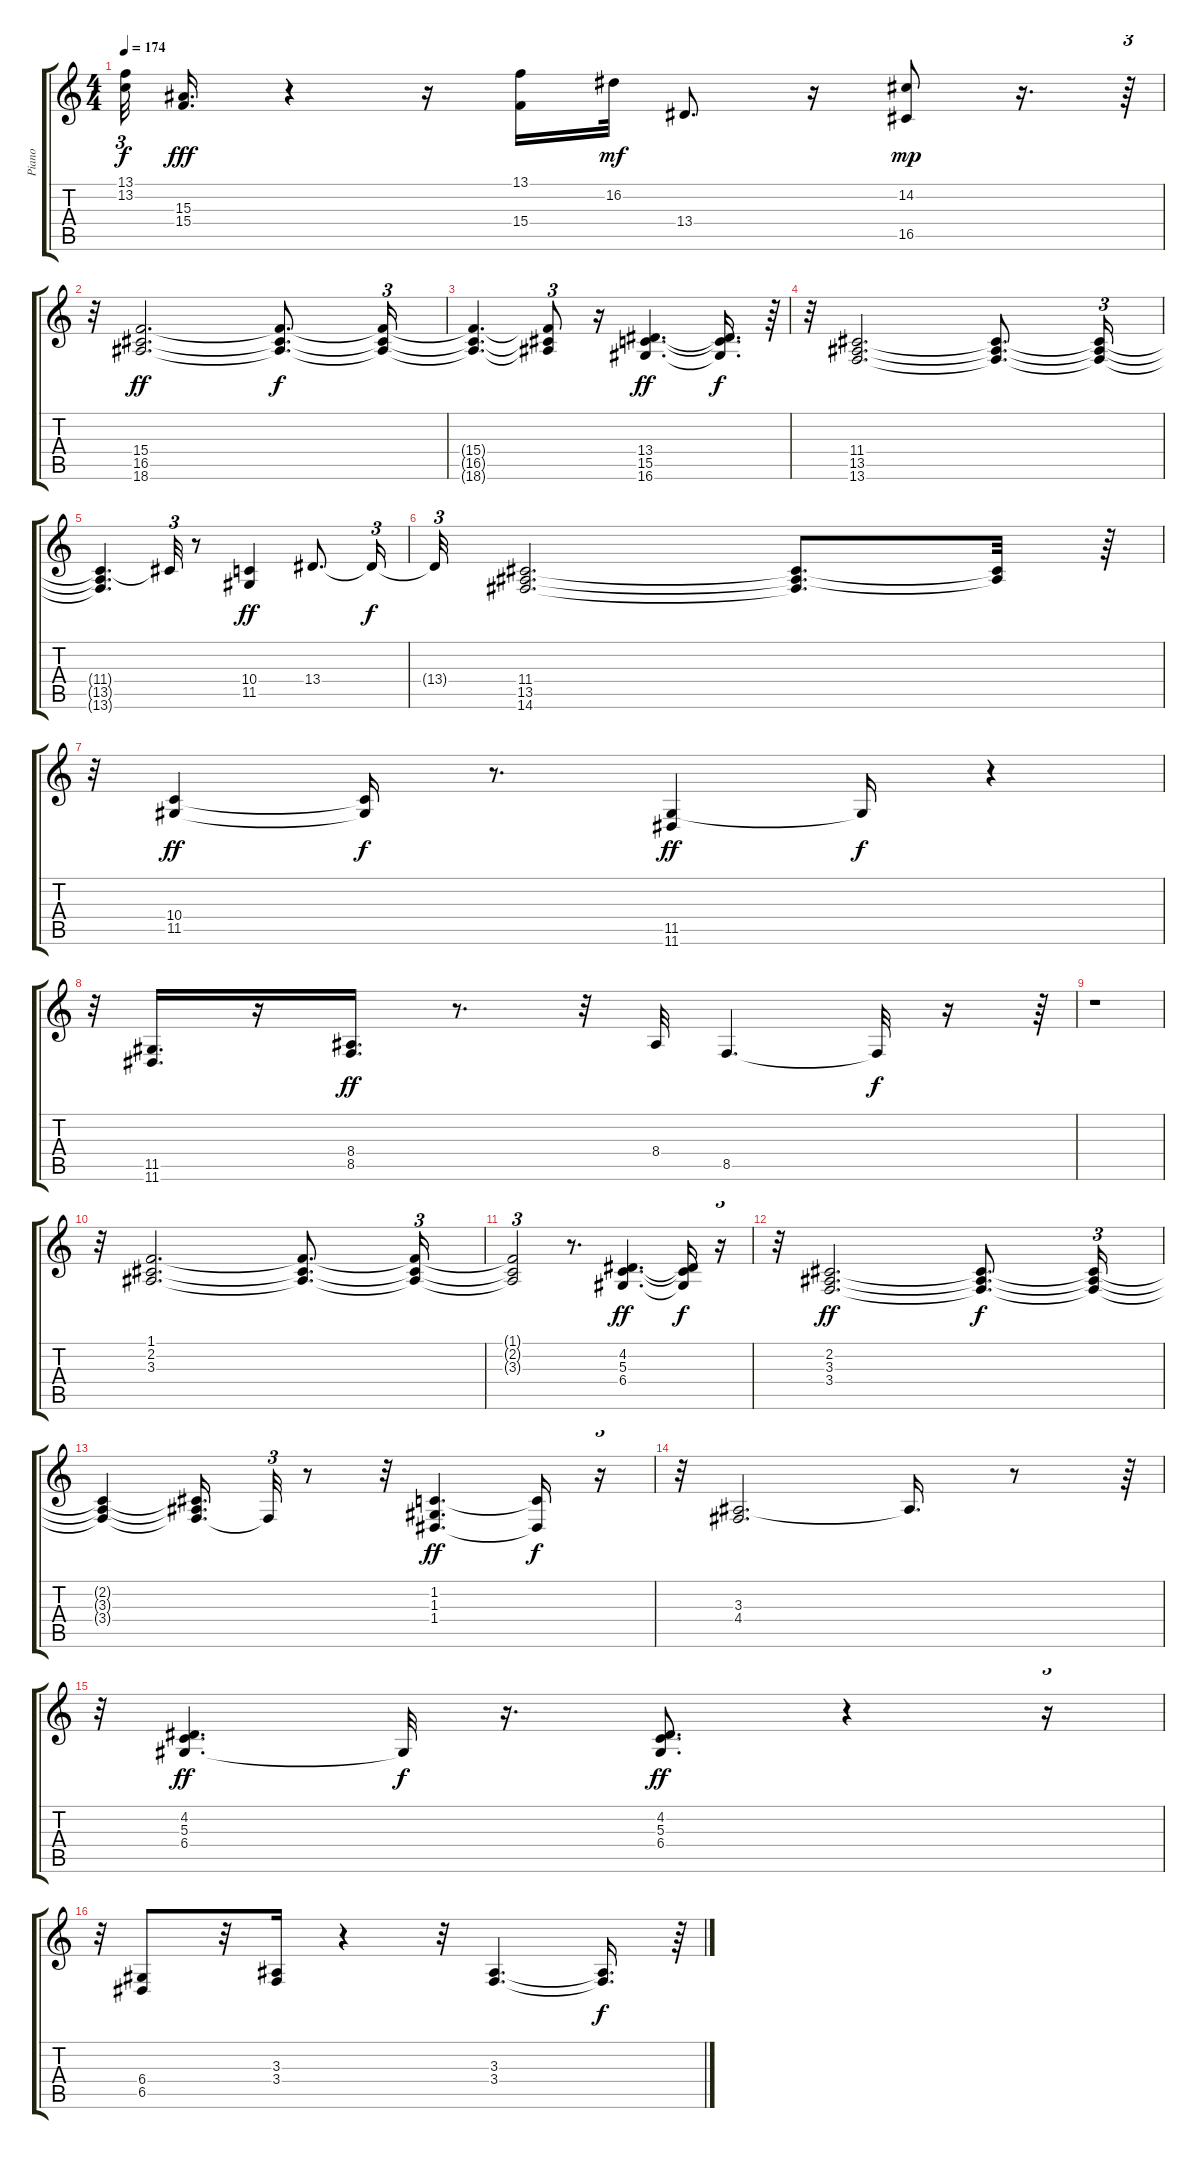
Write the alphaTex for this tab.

\track ("Piano" "Piano") {instrument electricpiano2}
\staff {score tabs}
\tuning (E4 B3 G3 D3 A2 E2) {hide}
\ts (4 4)
\tempo 174
\clef g2
\ks c
(13.1{t} 13.2{t}).32{tu (3 2) dy f} (15.3 15.4).16{d dy fff} r.4 r.16 (13.1 15.4).16 16.2.32{dy mf} 13.4.8{d} r.16 (14.2 16.5).8{dy mp} r.16{d} r.64{tu (3 2)} |
r.32{tu (3 2)} (15.4 16.5 18.6).2{d dy ff} (15.4{t} 16.5{t} 18.6{t}).8{d dy f} (15.4{t} 16.5{t} 18.6{t}).16{tu (3 2)} |
(15.4{t} 16.5{t} 18.6{t}).4{d} (15.4{t} 16.5{t} 18.6{t}).8{tu (3 2)} r.16 (13.4 15.5 16.6).4{d dy ff} (13.4{t} 15.5{t} 16.6{t}).16{d dy f} r.64{tu (3 2)} |
r.32{tu (3 2)} (11.4 13.5 13.6).2{d} (11.4{t} 13.5{t} 13.6{t}).8{d} (11.4{t} 13.5{t} 13.6{t}).16{tu (3 2)} |
(11.4{t} 13.5{t} 13.6{t}).4{d} 11.4{t}.32{tu (3 2)} r.8 (10.4 11.5).4{dy ff} 13.4.8{d} 13.4{t}.16{tu (3 2) dy f} |
13.4{t}.32{tu (3 2)} (11.4 13.5 14.6).2{d} (11.4{t} 13.5{t} 14.6{t}).8{d} (11.4{t} 13.5{t}).32 r.64{tu (3 2)} |
r.32{tu (3 2)} (10.4 11.5).4{dy ff} (10.4{t} 11.5{t}).16{dy f} r.8{d} (11.5 11.6).4{dy ff} 11.5{t}.16{dy f} r.4{tu (3 2)} |
r.32{tu (3 2)} (11.5 11.6).16{d} r.16 (8.4 8.5).16{d dy ff} r.8{d} r.32 8.4.32 8.5.4{d} 8.5{t}.32{dy f} r.16 r.64{tu (3 2)} |
r.1 |
r.32{tu (3 2)} (1.1 2.2 3.3).2{d} (1.1{t} 2.2{t} 3.3{t}).8{d} (1.1{t} 2.2{t} 3.3{t}).16{tu (3 2)} |
(1.1{t} 2.2{t} 3.3{t}).2{tu (3 2)} r.8{d} (4.2 5.3 6.4).4{d dy ff} (4.2{t} 5.3{t} 6.4{t}).16{dy f} r.16{tu (3 2)} |
r.32{tu (3 2)} (2.2 3.3 3.4).2{d dy ff} (2.2{t} 3.3{t} 3.4{t}).8{d dy f} (2.2{t} 3.3{t} 3.4{t}).16{tu (3 2)} |
(2.2{t} 3.3{t} 3.4{t}).4 (2.2{t} 3.3{t} 3.4{t}).16{d} 3.4{t}.32{tu (3 2)} r.8 r.32 (1.2 1.3 1.4).4{d dy ff} (1.2{t} 1.4{t}).16{dy f} r.16{tu (3 2)} |
r.32{tu (3 2)} (3.3 4.4).2{d} 3.3{t}.16{d} r.8 r.64{tu (3 2)} |
r.32{tu (3 2)} (4.2 5.3 6.4).4{d dy ff} 6.4{t}.32{dy f} r.16{d} (4.2 5.3 6.4).8{d dy ff} r.4 r.16{tu (3 2)} |
r.32{tu (3 2)} (6.4 6.5).8 r.32 (3.3 3.4).16 r.4 r.32 (3.3 3.4).4{d} (3.3{t} 3.4{t}).16{d dy f} r.64{tu (3 2)}
